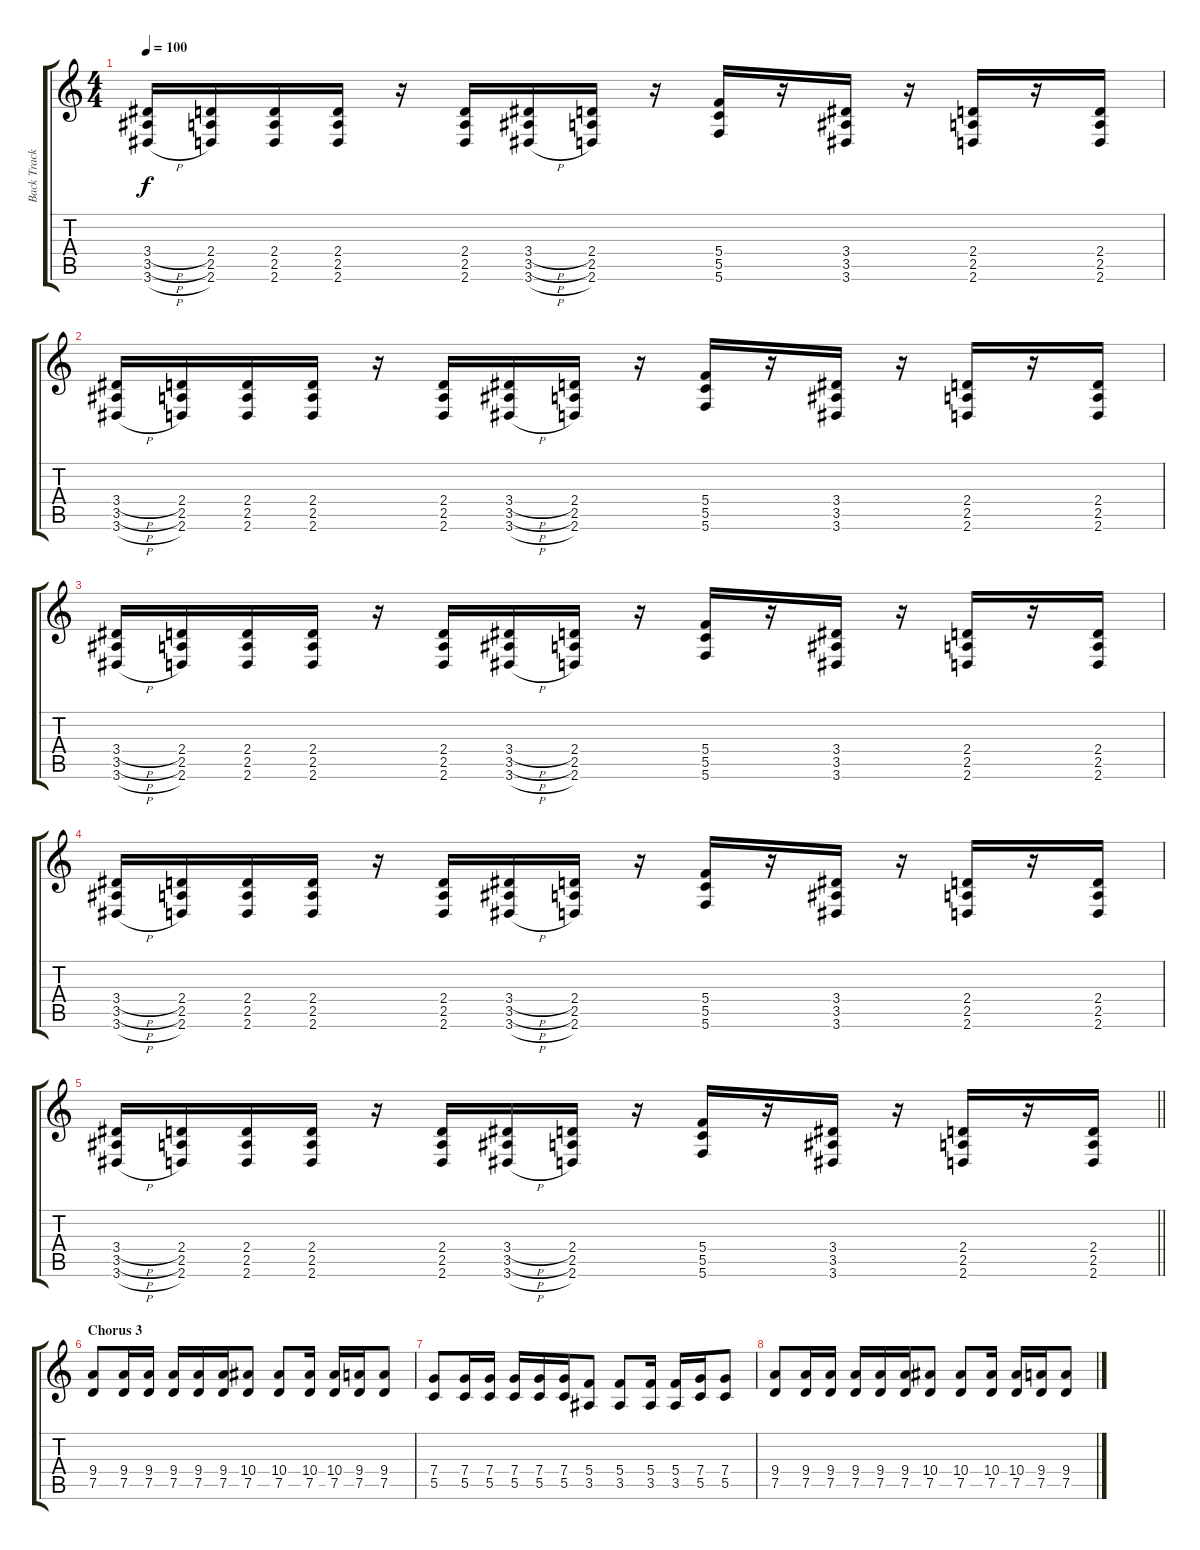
\track ("Back Track" "Back Track") {instrument distortionguitar}
\staff {score tabs}
\tuning (D4 A3 F3 C3 G2 C2) {hide}
\ts (4 4)
\tempo 100
\clef g2
\ks c
(3.4{h} 3.5{h} 3.6{h}).16{dy f} (2.4 2.5 2.6).16 (2.4 2.5 2.6).16 (2.4 2.5 2.6).16 r.16 (2.4 2.5 2.6).16 (3.4{h} 3.5{h} 3.6{h}).16 (2.4 2.5 2.6).16 r.16 (5.4 5.5 5.6).16 r.16 (3.4 3.5 3.6).16 r.16 (2.4 2.5 2.6).16 r.16 (2.4 2.5 2.6).16 |
(3.4{h} 3.5{h} 3.6{h}).16 (2.4 2.5 2.6).16 (2.4 2.5 2.6).16 (2.4 2.5 2.6).16 r.16 (2.4 2.5 2.6).16 (3.4{h} 3.5{h} 3.6{h}).16 (2.4 2.5 2.6).16 r.16 (5.4 5.5 5.6).16 r.16 (3.4 3.5 3.6).16 r.16 (2.4 2.5 2.6).16 r.16 (2.4 2.5 2.6).16 |
(3.4{h} 3.5{h} 3.6{h}).16 (2.4 2.5 2.6).16 (2.4 2.5 2.6).16 (2.4 2.5 2.6).16 r.16 (2.4 2.5 2.6).16 (3.4{h} 3.5{h} 3.6{h}).16 (2.4 2.5 2.6).16 r.16 (5.4 5.5 5.6).16 r.16 (3.4 3.5 3.6).16 r.16 (2.4 2.5 2.6).16 r.16 (2.4 2.5 2.6).16 |
(3.4{h} 3.5{h} 3.6{h}).16 (2.4 2.5 2.6).16 (2.4 2.5 2.6).16 (2.4 2.5 2.6).16 r.16 (2.4 2.5 2.6).16 (3.4{h} 3.5{h} 3.6{h}).16 (2.4 2.5 2.6).16 r.16 (5.4 5.5 5.6).16 r.16 (3.4 3.5 3.6).16 r.16 (2.4 2.5 2.6).16 r.16 (2.4 2.5 2.6).16 |
\barLineRight lightlight
(3.4{h} 3.5{h} 3.6{h}).16 (2.4 2.5 2.6).16 (2.4 2.5 2.6).16 (2.4 2.5 2.6).16 r.16 (2.4 2.5 2.6).16 (3.4{h} 3.5{h} 3.6{h}).16 (2.4 2.5 2.6).16 r.16 (5.4 5.5 5.6).16 r.16 (3.4 3.5 3.6).16 r.16 (2.4 2.5 2.6).16 r.16 (2.4 2.5 2.6).16 |
\section ("" "Chorus 3")
(9.4 7.5).8 (9.4 7.5).16 (9.4 7.5).16 (9.4 7.5).16 (9.4 7.5).16 (9.4 7.5).16 (10.4 7.5).8 (10.4 7.5).8 (10.4 7.5).16 (10.4 7.5).16 (9.4 7.5).16 (9.4 7.5).8 |
(7.4 5.5).8 (7.4 5.5).16 (7.4 5.5).16 (7.4 5.5).16 (7.4 5.5).16 (7.4 5.5).16 (5.4 3.5).8 (5.4 3.5).8 (5.4 3.5).16 (5.4 3.5).16 (7.4 5.5).16 (7.4 5.5).8 |
(9.4 7.5).8 (9.4 7.5).16 (9.4 7.5).16 (9.4 7.5).16 (9.4 7.5).16 (9.4 7.5).16 (10.4 7.5).8 (10.4 7.5).8 (10.4 7.5).16 (10.4 7.5).16 (9.4 7.5).16 (9.4 7.5).8
